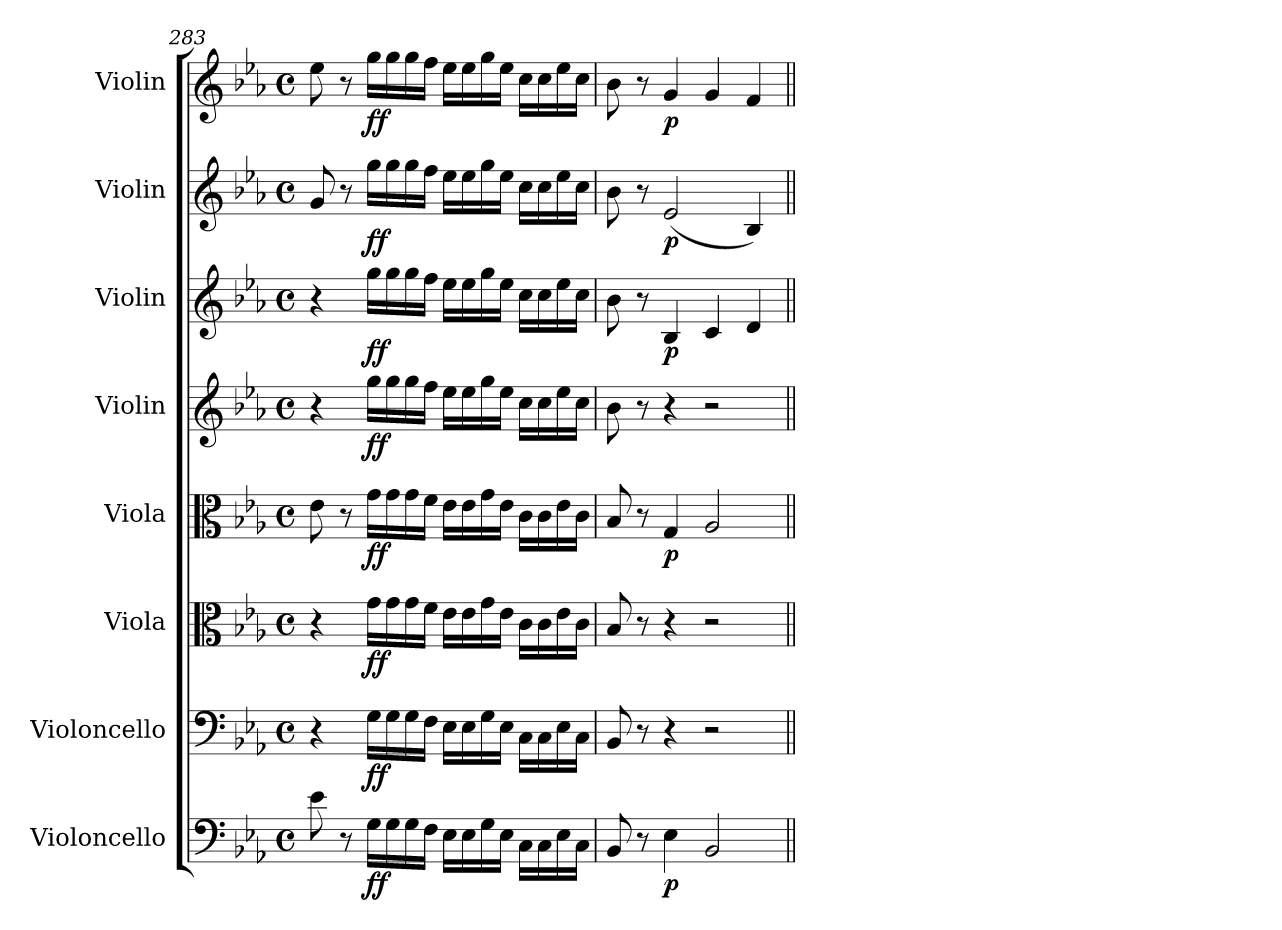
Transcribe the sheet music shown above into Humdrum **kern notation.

**kern	**dynam	**kern	**dynam	**kern	**dynam	**kern	**dynam	**kern	**dynam	**kern	**dynam	**kern	**dynam	**kern	**dynam
*part8	*part8	*part7	*part7	*part6	*part6	*part5	*part5	*part4	*part4	*part3	*part3	*part2	*part2	*part1	*part1
*staff8	*staff8	*staff7	*staff7	*staff6	*staff6	*staff5	*staff5	*staff4	*staff4	*staff3	*staff3	*staff2	*staff2	*staff1	*staff1
*I"Violoncello	*	*I"Violoncello	*	*I"Viola	*	*I"Viola	*	*I"Violin	*	*I"Violin	*	*I"Violin	*	*I"Violin	*
*I'Vc.	*	*I'Vc.	*	*I'Vla.	*	*I'Vla.	*	*I'Vln.	*	*I'Vln.	*	*I'Vln.	*	*I'Vln.	*
*clefF4	*	*clefF4	*	*clefC3	*	*clefC3	*	*clefG2	*	*clefG2	*	*clefG2	*	*clefG2	*
*k[b-e-a-]	*	*k[b-e-a-]	*	*k[b-e-a-]	*	*k[b-e-a-]	*	*k[b-e-a-]	*	*k[b-e-a-]	*	*k[b-e-a-]	*	*k[b-e-a-]	*
*M4/4	*	*M4/4	*	*M4/4	*	*M4/4	*	*M4/4	*	*M4/4	*	*M4/4	*	*M4/4	*
*met(c)	*	*met(c)	*	*met(c)	*	*met(c)	*	*met(c)	*	*met(c)	*	*met(c)	*	*met(c)	*
=283	=283	=283	=283	=283	=283	=283	=283	=283	=283	=283	=283	=283	=283	=283	=283
8e-\	.	4r	.	4r	.	8e-\	.	4r	.	4r	.	8g/	.	8ee-\	.
8r	.	.	.	.	.	8r	.	.	.	.	.	8r	.	8r	.
!	!LO:DY:b	!	!LO:DY:b	!	!LO:DY:b	!	!LO:DY:b	!	!LO:DY:b	!	!LO:DY:b	!	!LO:DY:b	!	!LO:DY:b
16G\LL	ff	16G\LL	ff	16g\LL	ff	16g\LL	ff	16gg\LL	ff	16gg\LL	ff	16gg\LL	ff	16gg\LL	ff
16G\	.	16G\	.	16g\	.	16g\	.	16gg\	.	16gg\	.	16gg\	.	16gg\	.
16G\	.	16G\	.	16g\	.	16g\	.	16gg\	.	16gg\	.	16gg\	.	16gg\	.
16F\JJ	.	16F\JJ	.	16f\JJ	.	16f\JJ	.	16ff\JJ	.	16ff\JJ	.	16ff\JJ	.	16ff\JJ	.
16E-\LL	.	16E-\LL	.	16e-\LL	.	16e-\LL	.	16ee-\LL	.	16ee-\LL	.	16ee-\LL	.	16ee-\LL	.
16E-\	.	16E-\	.	16e-\	.	16e-\	.	16ee-\	.	16ee-\	.	16ee-\	.	16ee-\	.
16G\	.	16G\	.	16g\	.	16g\	.	16gg\	.	16gg\	.	16gg\	.	16gg\	.
16E-\JJ	.	16E-\JJ	.	16e-\JJ	.	16e-\JJ	.	16ee-\JJ	.	16ee-\JJ	.	16ee-\JJ	.	16ee-\JJ	.
16C\LL	.	16C\LL	.	16c\LL	.	16c\LL	.	16cc\LL	.	16cc\LL	.	16cc\LL	.	16cc\LL	.
16C\	.	16C\	.	16c\	.	16c\	.	16cc\	.	16cc\	.	16cc\	.	16cc\	.
16E-\	.	16E-\	.	16e-\	.	16e-\	.	16ee-\	.	16ee-\	.	16ee-\	.	16ee-\	.
16C\JJ	.	16C\JJ	.	16c\JJ	.	16c\JJ	.	16cc\JJ	.	16cc\JJ	.	16cc\JJ	.	16cc\JJ	.
=284	=284	=284	=284	=284	=284	=284	=284	=284	=284	=284	=284	=284	=284	=284	=284
8BB-/	.	8BB-/	.	8B-/	.	8B-/	.	8b-\	.	8b-\	.	8b-\	.	8b-\	.
8r	.	8r	.	8r	.	8r	.	8r	.	8r	.	8r	.	8r	.
!	!LO:DY:b	!	!	!	!	!	!LO:DY:b	!	!	!	!LO:DY:b	!	!LO:DY:b	!	!LO:DY:b
4E-\	p	4r	.	4r	.	4G/	p	4r	.	4B-/	p	(<2e-/	p	4g/	p
2BB-/	.	2r	.	2r	.	2A-/	.	2r	.	4c/	.	.	.	4g/	.
.	.	.	.	.	.	.	.	.	.	4d/	.	4B-/)	.	4f/	.
=||	=||	=||	=||	=||	=||	=||	=||	=||	=||	=||	=||	=||	=||	=||	=||
*-	*-	*-	*-	*-	*-	*-	*-	*-	*-	*-	*-	*-	*-	*-	*-
